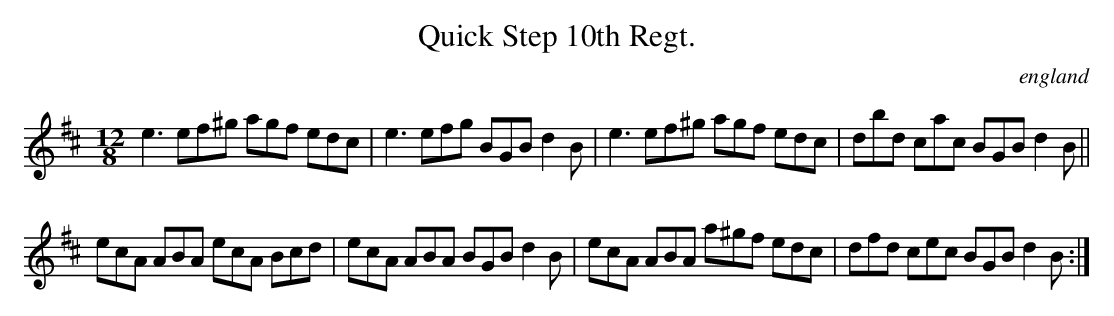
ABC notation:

X:1
T:Quick Step 10th Regt.
O:england
M:12/8
K:Bm
e3 ef^g agf edc| e3 efg BGB d2B|\
e3 ef^g agf edc| dbd cac BGB d2B||
ecA ABA ecA Bcd| ecA ABA BGB d2B|\
ecA ABA a^gf edc| dfd cec BGB d2B:|
